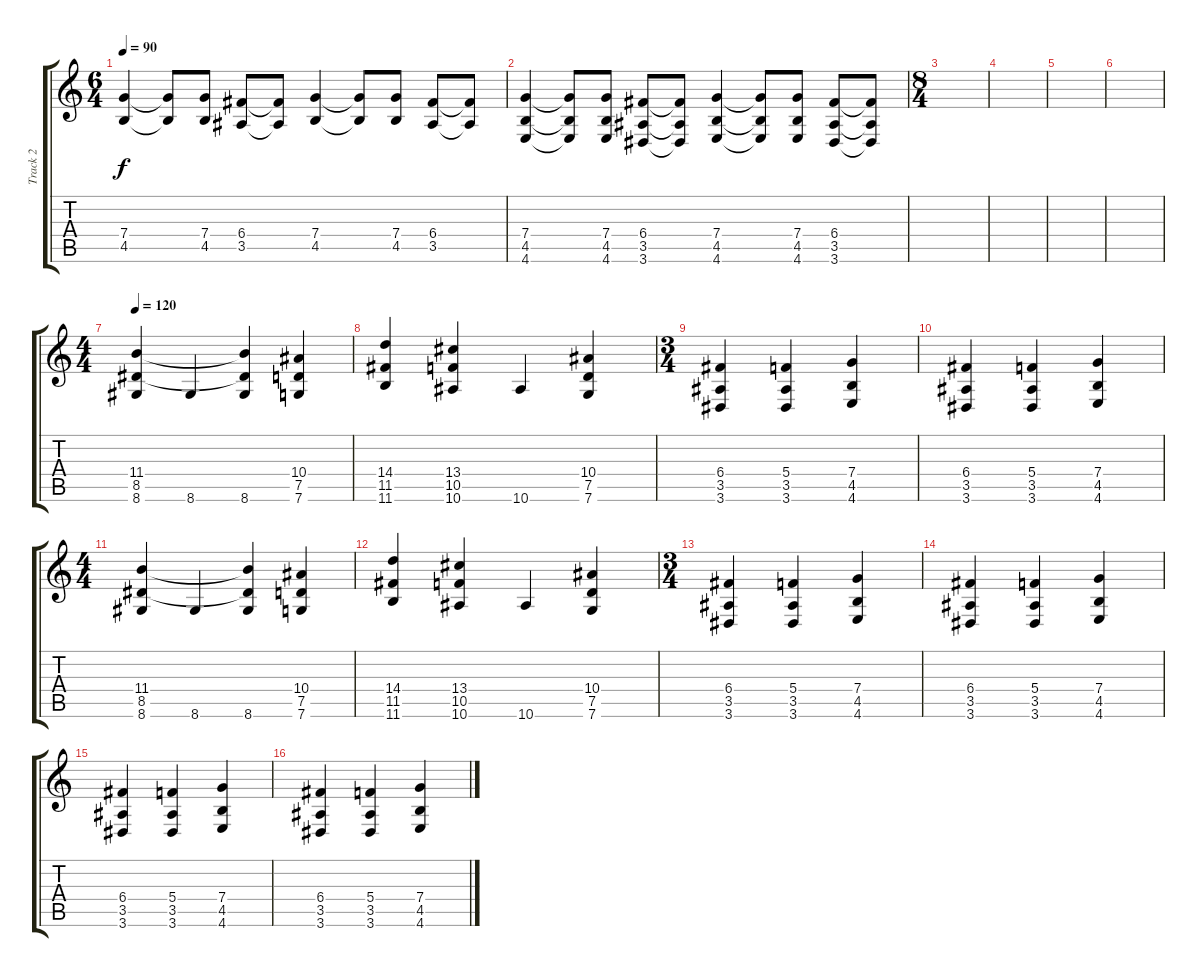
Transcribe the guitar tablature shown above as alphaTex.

\track ("Track 2" "Track 2") {instrument distortionguitar}
\staff {score tabs}
\tuning (D4 A3 F3 C3 G2 C2) {hide}
\ts (6 4)
\tempo 90
\clef g2
\ks c
(7.4 4.5).4{dy f} (7.4{t} 4.5{t}).8 (7.4 4.5).8 (6.4 3.5).8 (6.4{t} 3.5{t}).8 (7.4 4.5).4 (7.4{t} 4.5{t}).8 (7.4 4.5).8 (6.4 3.5).8 (6.4{t} 3.5{t}).8 |
(7.4 4.5 4.6).4 (7.4{t} 4.5{t} 4.6{t}).8 (7.4 4.5 4.6).8 (6.4 3.5 3.6).8 (6.4{t} 3.5{t} 3.6{t}).8 (7.4 4.5 4.6).4 (7.4{t} 4.5{t} 4.6{t}).8 (7.4 4.5 4.6).8 (6.4 3.5 3.6).8 (6.4{t} 3.5{t} 3.6{t}).8 |
\ts (8 4)
|
|
|
|
\ts (4 4)
\tempo 120
(11.4 8.5 8.6).4 8.6.4 (11.4{t} 8.5{t} 8.6).4 (10.4 7.5 7.6).4 |
(14.4 11.5 11.6).4 (13.4 10.5 10.6).4 10.6.4 (10.4 7.5 7.6).4 |
\ts (3 4)
(6.4 3.5 3.6).4 (5.4 3.5 3.6).4 (7.4 4.5 4.6).4 |
(6.4 3.5 3.6).4 (5.4 3.5 3.6).4 (7.4 4.5 4.6).4 |
\ts (4 4)
(11.4 8.5 8.6).4 8.6.4 (11.4{t} 8.5{t} 8.6).4 (10.4 7.5 7.6).4 |
(14.4 11.5 11.6).4 (13.4 10.5 10.6).4 10.6.4 (10.4 7.5 7.6).4 |
\ts (3 4)
(6.4 3.5 3.6).4 (5.4 3.5 3.6).4 (7.4 4.5 4.6).4 |
(6.4 3.5 3.6).4 (5.4 3.5 3.6).4 (7.4 4.5 4.6).4 |
(6.4 3.5 3.6).4 (5.4 3.5 3.6).4 (7.4 4.5 4.6).4 |
(6.4 3.5 3.6).4 (5.4 3.5 3.6).4 (7.4 4.5 4.6).4
